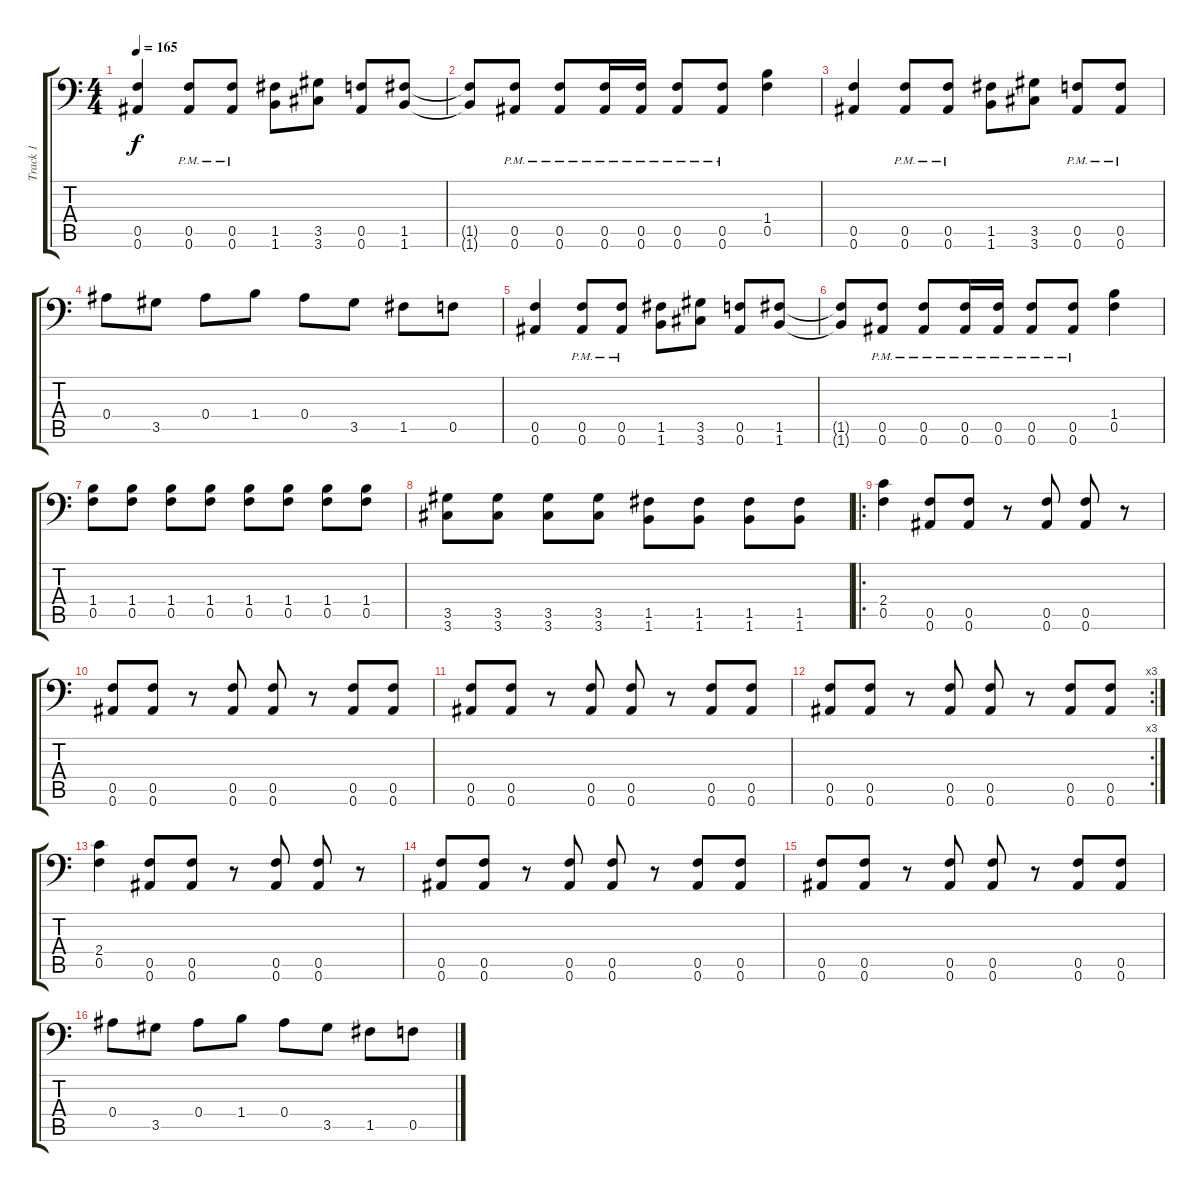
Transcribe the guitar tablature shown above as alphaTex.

\track ("Track 1" "Track 1") {instrument distortionguitar}
\staff {score tabs}
\tuning (C4 G3 Eb3 Bb2 F2 Bb1) {hide}
\ts (4 4)
\tempo 165
\clef f4
\ks c
(0.5 0.6).4{dy f} (0.5{pm} 0.6{pm}).8 (0.5{pm} 0.6{pm}).8 (1.5 1.6).8 (3.5 3.6).8 (0.5 0.6).8 (1.5 1.6).8 |
(1.5{t} 1.6{t}).8 (0.5{pm} 0.6{pm}).8 (0.5{pm} 0.6{pm}).8 (0.5{pm} 0.6{pm}).16 (0.5{pm} 0.6{pm}).16 (0.5{pm} 0.6{pm}).8 (0.5{pm} 0.6{pm}).8 (1.4 0.5).4 |
(0.5 0.6).4 (0.5{pm} 0.6{pm}).8 (0.5{pm} 0.6{pm}).8 (1.5 1.6).8 (3.5 3.6).8 (0.5{pm} 0.6{pm}).8 (0.5{pm} 0.6{pm}).8 |
0.4.8 3.5.8 0.4.8 1.4.8 0.4.8 3.5.8 1.5.8 0.5.8 |
(0.5 0.6).4 (0.5{pm} 0.6{pm}).8 (0.5{pm} 0.6{pm}).8 (1.5 1.6).8 (3.5 3.6).8 (0.5 0.6).8 (1.5 1.6).8 |
(1.5{t} 1.6{t}).8 (0.5{pm} 0.6{pm}).8 (0.5{pm} 0.6{pm}).8 (0.5{pm} 0.6{pm}).16 (0.5{pm} 0.6{pm}).16 (0.5{pm} 0.6{pm}).8 (0.5{pm} 0.6{pm}).8 (1.4 0.5).4 |
(1.4 0.5).8 (1.4 0.5).8 (1.4 0.5).8 (1.4 0.5).8 (1.4 0.5).8 (1.4 0.5).8 (1.4 0.5).8 (1.4 0.5).8 |
(3.5 3.6).8 (3.5 3.6).8 (3.5 3.6).8 (3.5 3.6).8 (1.5 1.6).8 (1.5 1.6).8 (1.5 1.6).8 (1.5 1.6).8 |
\ro
(2.4 0.5).4 (0.5 0.6).8 (0.5 0.6).8 r.8 (0.5 0.6).8 (0.5 0.6).8 r.8 |
(0.5 0.6).8 (0.5 0.6).8 r.8 (0.5 0.6).8 (0.5 0.6).8 r.8 (0.5 0.6).8 (0.5 0.6).8 |
(0.5 0.6).8 (0.5 0.6).8 r.8 (0.5 0.6).8 (0.5 0.6).8 r.8 (0.5 0.6).8 (0.5 0.6).8 |
\rc 3
(0.5 0.6).8 (0.5 0.6).8 r.8 (0.5 0.6).8 (0.5 0.6).8 r.8 (0.5 0.6).8 (0.5 0.6).8 |
(2.4 0.5).4 (0.5 0.6).8 (0.5 0.6).8 r.8 (0.5 0.6).8 (0.5 0.6).8 r.8 |
(0.5 0.6).8 (0.5 0.6).8 r.8 (0.5 0.6).8 (0.5 0.6).8 r.8 (0.5 0.6).8 (0.5 0.6).8 |
(0.5 0.6).8 (0.5 0.6).8 r.8 (0.5 0.6).8 (0.5 0.6).8 r.8 (0.5 0.6).8 (0.5 0.6).8 |
0.4.8 3.5.8 0.4.8 1.4.8 0.4.8 3.5.8 1.5.8 0.5.8
